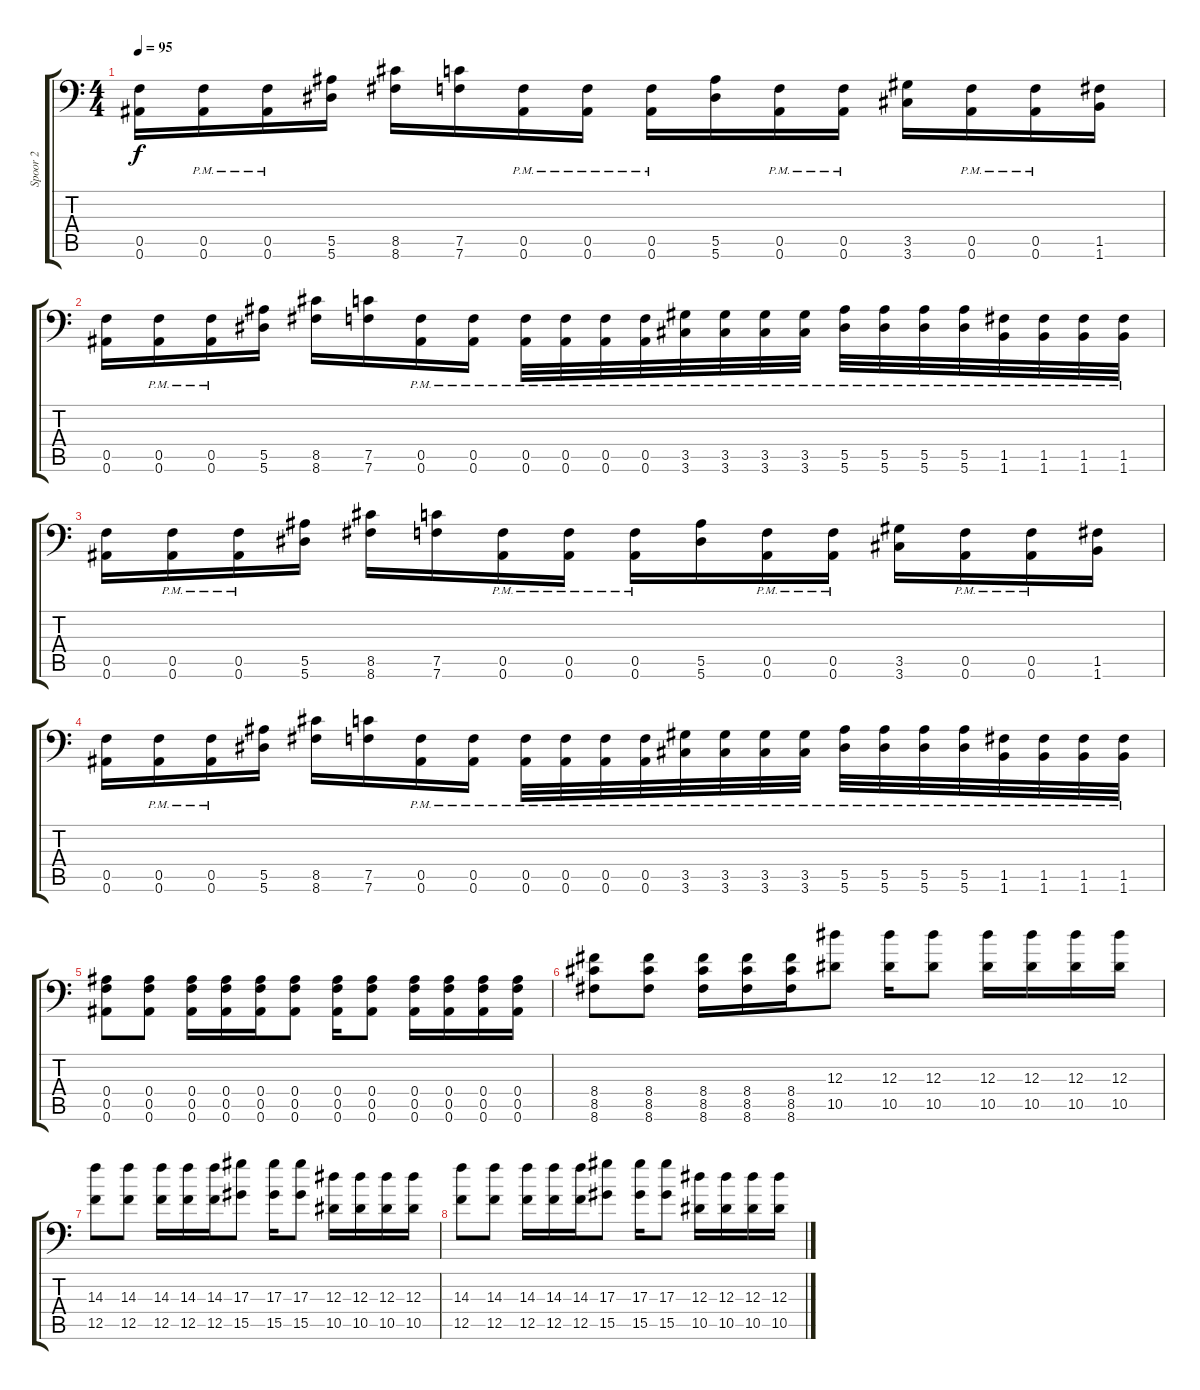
\track ("Spoor 2" "Spoor 2") {instrument distortionguitar}
\staff {score tabs}
\tuning (C4 G3 Eb3 Bb2 F2 Bb1) {hide}
\ts (4 4)
\tempo 95
\clef f4
\ks c
(0.5 0.6).16{dy f} (0.5{pm} 0.6{pm}).16 (0.5{pm} 0.6{pm}).16 (5.5 5.6).16 (8.5 8.6).16 (7.5 7.6).16 (0.5{pm} 0.6{pm}).16 (0.5{pm} 0.6{pm}).16 (0.5{pm} 0.6{pm}).16 (5.5 5.6).16 (0.5{pm} 0.6{pm}).16 (0.5{pm} 0.6{pm}).16 (3.5 3.6).16 (0.5{pm} 0.6{pm}).16 (0.5{pm} 0.6{pm}).16 (1.5 1.6).16 |
(0.5 0.6).16 (0.5{pm} 0.6{pm}).16 (0.5{pm} 0.6{pm}).16 (5.5 5.6).16 (8.5 8.6).16 (7.5 7.6).16 (0.5{pm} 0.6{pm}).16 (0.5{pm} 0.6{pm}).16 (0.5{pm} 0.6{pm}).32 (0.5{pm} 0.6{pm}).32 (0.5{pm} 0.6{pm}).32 (0.5{pm} 0.6{pm}).32 (3.5{pm} 3.6{pm}).32 (3.5{pm} 3.6{pm}).32 (3.5{pm} 3.6{pm}).32 (3.5{pm} 3.6{pm}).32 (5.5{pm} 5.6{pm}).32 (5.5{pm} 5.6{pm}).32 (5.5{pm} 5.6{pm}).32 (5.5{pm} 5.6{pm}).32 (1.5{pm} 1.6{pm}).32 (1.5{pm} 1.6{pm}).32 (1.5{pm} 1.6{pm}).32 (1.5{pm} 1.6{pm}).32 |
(0.5 0.6).16 (0.5{pm} 0.6{pm}).16 (0.5{pm} 0.6{pm}).16 (5.5 5.6).16 (8.5 8.6).16 (7.5 7.6).16 (0.5{pm} 0.6{pm}).16 (0.5{pm} 0.6{pm}).16 (0.5{pm} 0.6{pm}).16 (5.5 5.6).16 (0.5{pm} 0.6{pm}).16 (0.5{pm} 0.6{pm}).16 (3.5 3.6).16 (0.5{pm} 0.6{pm}).16 (0.5{pm} 0.6{pm}).16 (1.5 1.6).16 |
(0.5 0.6).16 (0.5{pm} 0.6{pm}).16 (0.5{pm} 0.6{pm}).16 (5.5 5.6).16 (8.5 8.6).16 (7.5 7.6).16 (0.5{pm} 0.6{pm}).16 (0.5{pm} 0.6{pm}).16 (0.5{pm} 0.6{pm}).32 (0.5{pm} 0.6{pm}).32 (0.5{pm} 0.6{pm}).32 (0.5{pm} 0.6{pm}).32 (3.5{pm} 3.6{pm}).32 (3.5{pm} 3.6{pm}).32 (3.5{pm} 3.6{pm}).32 (3.5{pm} 3.6{pm}).32 (5.5{pm} 5.6{pm}).32 (5.5{pm} 5.6{pm}).32 (5.5{pm} 5.6{pm}).32 (5.5{pm} 5.6{pm}).32 (1.5{pm} 1.6{pm}).32 (1.5{pm} 1.6{pm}).32 (1.5{pm} 1.6{pm}).32 (1.5{pm} 1.6{pm}).32 |
(0.4 0.5 0.6).8 (0.4 0.5 0.6).8 (0.4 0.5 0.6).16 (0.4 0.5 0.6).16 (0.4 0.5 0.6).16 (0.4 0.5 0.6).8 (0.4 0.5 0.6).16 (0.4 0.5 0.6).8 (0.4 0.5 0.6).16 (0.4 0.5 0.6).16 (0.4 0.5 0.6).16 (0.4 0.5 0.6).16 |
(8.4 8.5 8.6).8 (8.4 8.5 8.6).8 (8.4 8.5 8.6).16 (8.4 8.5 8.6).16 (8.4 8.5 8.6).16 (12.3 10.5).8 (12.3 10.5).16 (12.3 10.5).8 (12.3 10.5).16 (12.3 10.5).16 (12.3 10.5).16 (12.3 10.5).16 |
(14.3 12.5).8 (14.3 12.5).8 (14.3 12.5).16 (14.3 12.5).16 (14.3 12.5).16 (17.3 15.5).8 (17.3 15.5).16 (17.3 15.5).8 (12.3 10.5).16 (12.3 10.5).16 (12.3 10.5).16 (12.3 10.5).16 |
(14.3 12.5).8 (14.3 12.5).8 (14.3 12.5).16 (14.3 12.5).16 (14.3 12.5).16 (17.3 15.5).8 (17.3 15.5).16 (17.3 15.5).8 (12.3 10.5).16 (12.3 10.5).16 (12.3 10.5).16 (12.3 10.5).16
